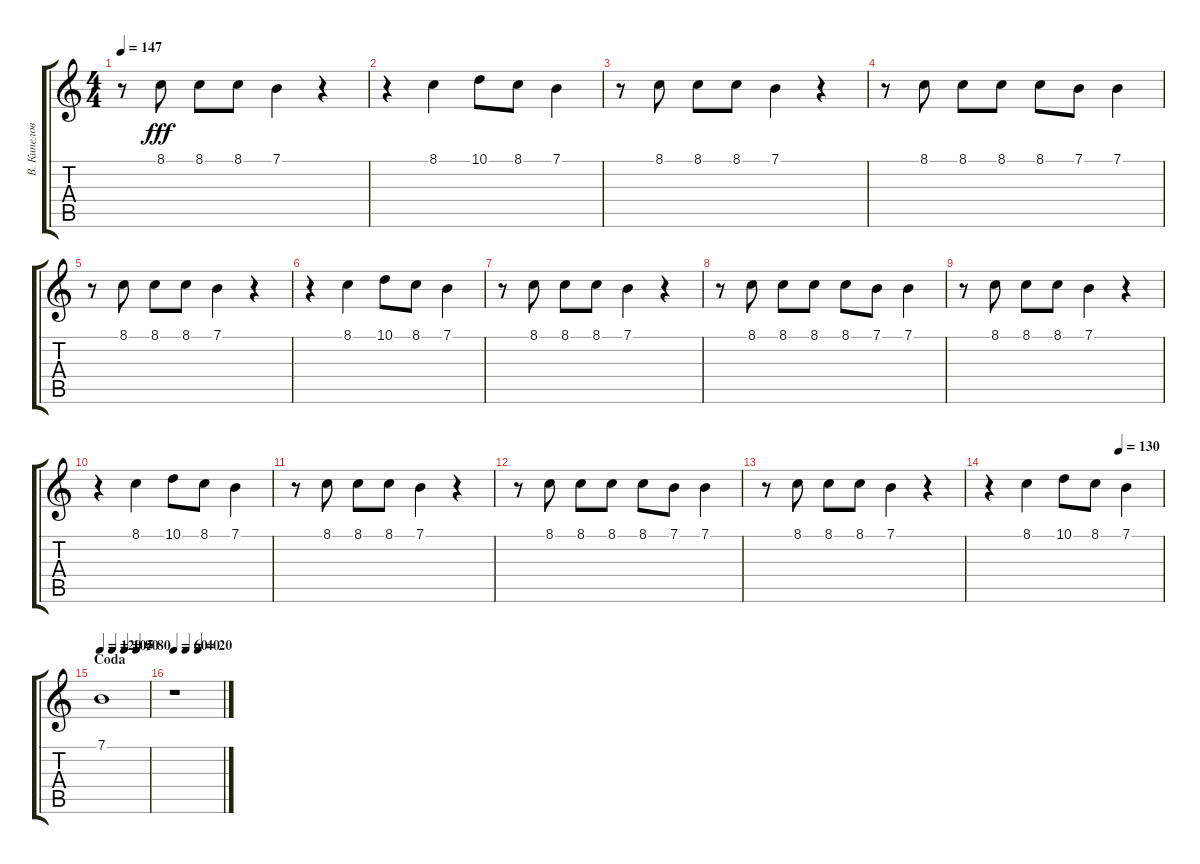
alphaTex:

\track ("В. Кипелов" "В. Кипелов") {instrument viola}
\staff {score tabs}
\tuning (E4 B3 G3 D3 A2 E2) {hide}
\ts (4 4)
\tempo 147
\clef g2
\ks c
r.8{dy fff} 8.1.8 8.1.8 8.1.8 7.1.4 r.4 |
r.4 8.1.4 10.1.8 8.1.8 7.1.4 |
r.8 8.1.8 8.1.8 8.1.8 7.1.4 r.4 |
r.8 8.1.8 8.1.8 8.1.8 8.1.8 7.1.8 7.1.4 |
r.8 8.1.8 8.1.8 8.1.8 7.1.4 r.4 |
r.4 8.1.4 10.1.8 8.1.8 7.1.4 |
r.8 8.1.8 8.1.8 8.1.8 7.1.4 r.4 |
r.8 8.1.8 8.1.8 8.1.8 8.1.8 7.1.8 7.1.4 |
r.8 8.1.8 8.1.8 8.1.8 7.1.4 r.4 |
r.4 8.1.4 10.1.8 8.1.8 7.1.4 |
r.8 8.1.8 8.1.8 8.1.8 7.1.4 r.4 |
r.8 8.1.8 8.1.8 8.1.8 8.1.8 7.1.8 7.1.4 |
r.8 8.1.8 8.1.8 8.1.8 7.1.4 r.4 |
\tempo (130 0.75)
r.4 8.1.4 10.1.8 8.1.8 7.1.4 |
\section ("" "Coda")
\tempo 120
\tempo (105 0.25)
\tempo (90 0.5)
\tempo (80 0.75)
7.1.1 |
\tempo 60
\tempo (40 0.25)
\tempo (20 0.5)
r.1
